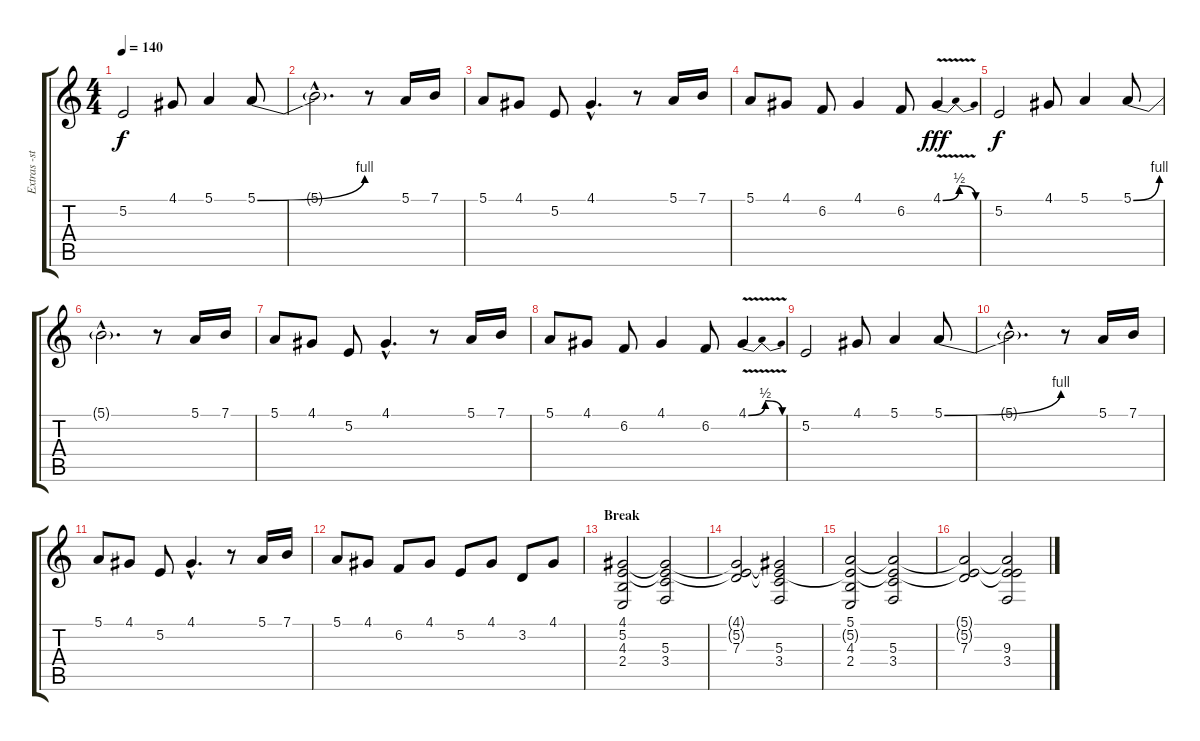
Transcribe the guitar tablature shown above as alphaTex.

\track ("Extras -strings - guitar" "Extras -st") {instrument choiraahs}
\staff {score tabs}
\tuning (E4 B3 G3 D3 A2 E2) {hide}
\ts (4 4)
\tempo 140
\clef g2
\ks c
5.2.2{dy f} 4.1.8 5.1.4 5.1{be (bend 0 0 60 4)}.8 |
5.1{hac t}.2{d} r.8 5.1.16 7.1.16 |
5.1.8 4.1.8 5.2.8 4.1{hac}.4{d} r.8 5.1.16 7.1.16 |
5.1.8 4.1.8 6.2.8 4.1.4 6.2.8 4.1{be (bendrelease 0 0 30 2 30 2 60 0) v}.4{dy fff} |
5.2.2{dy f} 4.1.8 5.1.4 5.1{be (bend 0 0 60 4)}.8 |
5.1{hac t}.2{d} r.8 5.1.16 7.1.16 |
5.1.8 4.1.8 5.2.8 4.1{hac}.4{d} r.8 5.1.16 7.1.16 |
5.1.8 4.1.8 6.2.8 4.1.4 6.2.8 4.1{be (bendrelease 0 0 30 2 30 2 60 0) v}.4 |
5.2.2 4.1.8 5.1.4 5.1{be (bend 0 0 60 4)}.8 |
5.1{hac t}.2{d} r.8 5.1.16 7.1.16 |
5.1.8 4.1.8 5.2.8 4.1{hac}.4{d} r.8 5.1.16 7.1.16 |
5.1.8 4.1.8 6.2.8 4.1.8 5.2.8 4.1.8 3.2.8 4.1.8 |
\section ("" "Break")
(4.1 5.2 4.3 2.4).2{volume 11 instrument choiraahs} (4.1{t} 5.2{t} 5.3 3.4).2 |
(4.1{t} 5.2{t} 7.3).2 (4.1{t} 5.2{t} 5.3 3.4).2 |
(5.1 5.2{t} 4.3 2.4).2 (5.1{t} 5.2{t} 5.3 3.4).2 |
(5.1{t} 5.2{t} 7.3).2 (5.1{t} 5.2{t} 9.3 3.4).2
